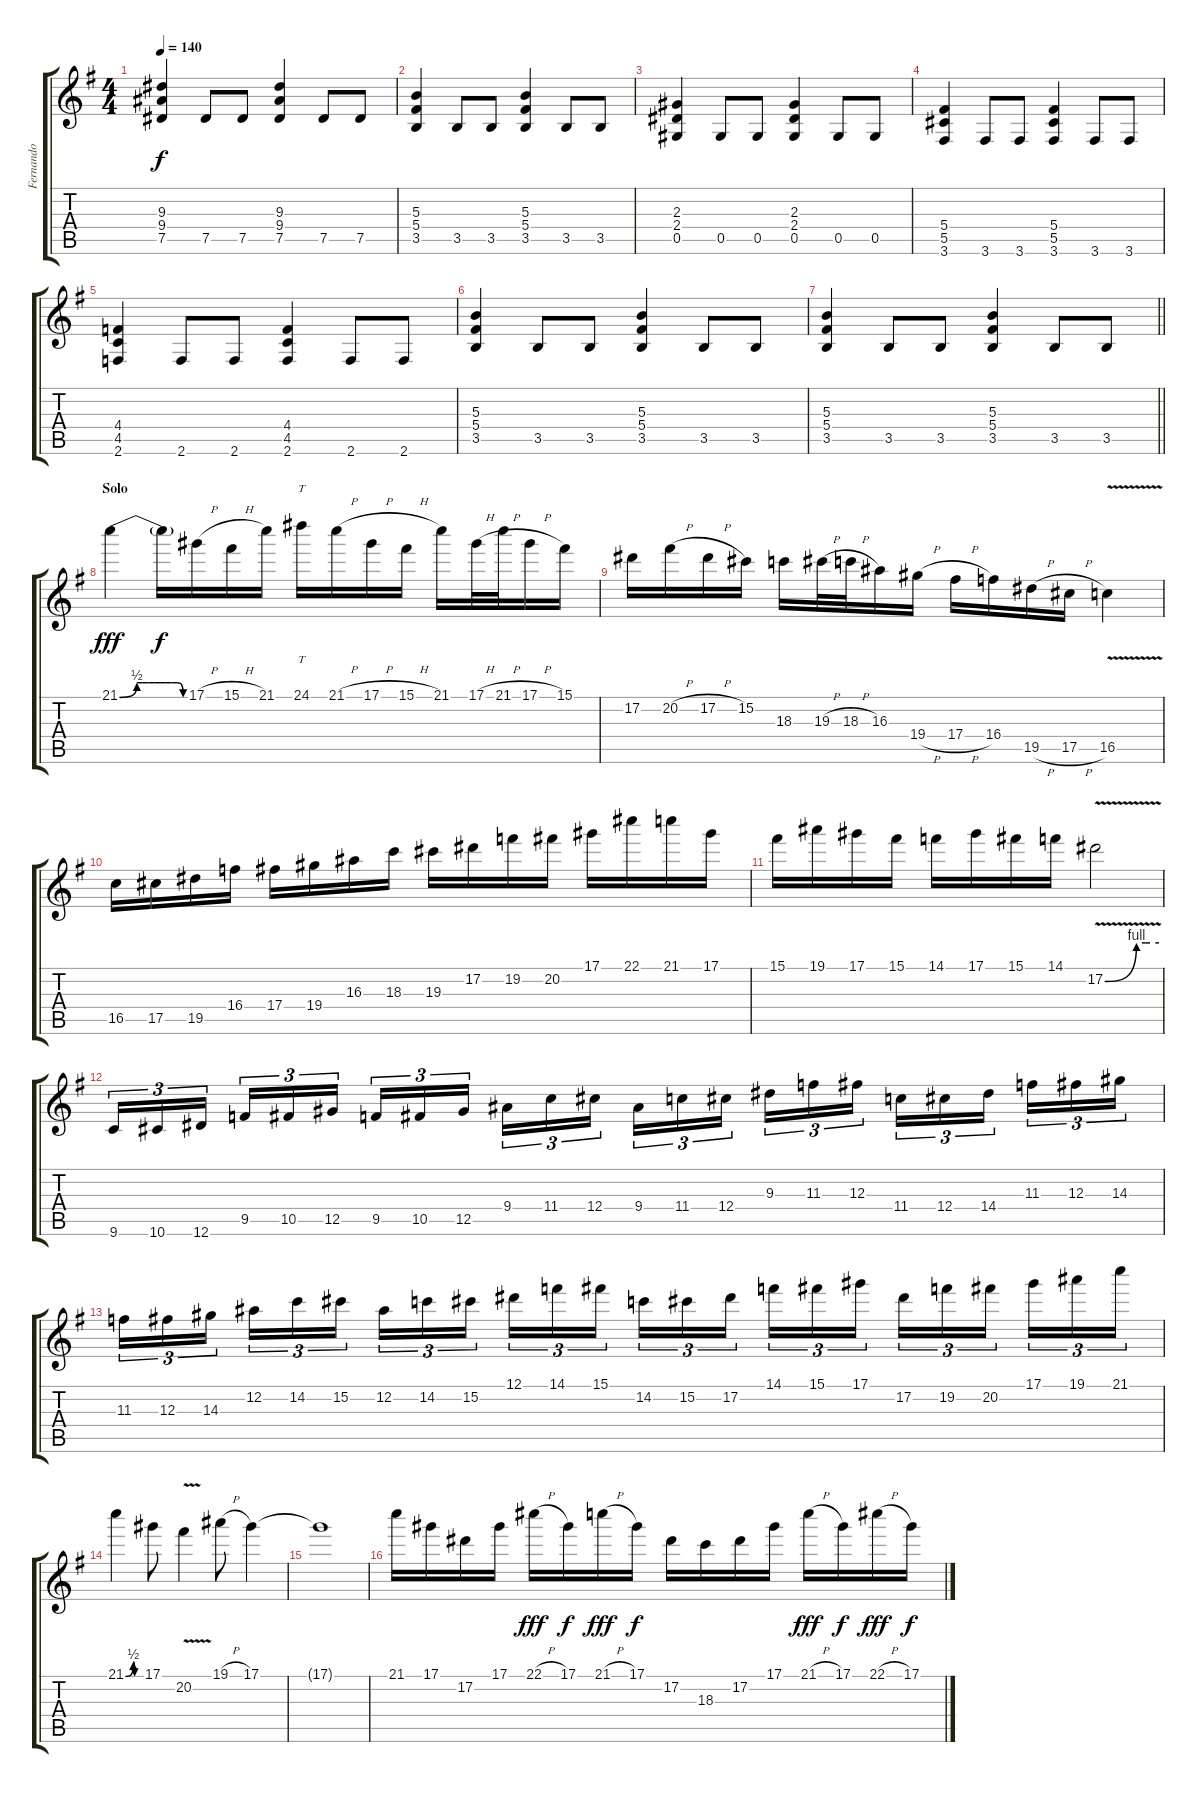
\track ("Fernando" "Fernando") {instrument distortionguitar}
\staff {score tabs}
\tuning (Eb4 Bb3 Gb3 Db3 Ab2 Eb2) {hide}
\ts (4 4)
\tempo 140
\clef g2
\ks g
(9.3 9.4 7.5).4{dy f} 7.5.8 7.5.8 (9.3 9.4 7.5).4 7.5.8 7.5.8 |
(5.3 5.4 3.5).4 3.5.8 3.5.8 (5.3 5.4 3.5).4 3.5.8 3.5.8 |
(2.3 2.4 0.5).4 0.5.8 0.5.8 (2.3 2.4 0.5).4 0.5.8 0.5.8 |
(5.4 5.5 3.6).4 3.6.8 3.6.8 (5.4 5.5 3.6).4 3.6.8 3.6.8 |
(4.4 4.5 2.6).4 2.6.8 2.6.8 (4.4 4.5 2.6).4 2.6.8 2.6.8 |
(5.3 5.4 3.5).4 3.5.8 3.5.8 (5.3 5.4 3.5).4 3.5.8 3.5.8 |
\barLineRight lightlight
(5.3 5.4 3.5).4 3.5.8 3.5.8 (5.3 5.4 3.5).4 3.5.8 3.5.8 |
\section ("" "Solo")
21.1{be (custom 0 0 15 2 20 2 25 2 30 2 35 2 40 2 45 2 50 2 55 0 60 0)}.4{dy fff volume 16} 21.1{t}.16{dy f} 17.1{h}.16 15.1{h}.16 21.1.16 24.1.16{tt} 21.1{h}.16 17.1{h}.16 15.1{h}.16 21.1.16 17.1{h}.32 21.1{h}.32 17.1{h}.16 15.1.16 |
17.2.16 20.2{h}.16 17.2{h}.16 15.2.16 18.3.16 19.3{h}.32 18.3{h}.32 16.3.16 19.4{h}.16 17.4{h}.16 16.4.16 19.5{h}.16 17.5{h}.16 16.5{v}.4 |
16.5.16 17.5.16 19.5.16 16.4.16 17.4.16 19.4.16 16.3.16 18.3.16 19.3.16 17.2.16 19.2.16 20.2.16 17.1.16 22.1.16 21.1.16 17.1.16 |
15.1.16 19.1.16 17.1.16 15.1.16 14.1.16 17.1.16 15.1.16 14.1.16 17.2{be (custom 0 0 35 4 45 4 50 4 60 4) v}.2 |
9.6.16{tu (3 2)} 10.6.16{tu (3 2)} 12.6.16{tu (3 2) beam splitsecondary} 9.5.16{tu (3 2)} 10.5.16{tu (3 2)} 12.5.16{tu (3 2)} 9.5.16{tu (3 2)} 10.5.16{tu (3 2)} 12.5.16{tu (3 2) beam splitsecondary} 9.4.16{tu (3 2)} 11.4.16{tu (3 2)} 12.4.16{tu (3 2)} 9.4.16{tu (3 2)} 11.4.16{tu (3 2)} 12.4.16{tu (3 2) beam splitsecondary} 9.3.16{tu (3 2)} 11.3.16{tu (3 2)} 12.3.16{tu (3 2)} 11.4.16{tu (3 2)} 12.4.16{tu (3 2)} 14.4.16{tu (3 2) beam splitsecondary} 11.3.16{tu (3 2)} 12.3.16{tu (3 2)} 14.3.16{tu (3 2)} |
11.3.16{tu (3 2)} 12.3.16{tu (3 2)} 14.3.16{tu (3 2) beam splitsecondary} 12.2.16{tu (3 2)} 14.2.16{tu (3 2)} 15.2.16{tu (3 2)} 12.2.16{tu (3 2)} 14.2.16{tu (3 2)} 15.2.16{tu (3 2) beam splitsecondary} 12.1.16{tu (3 2)} 14.1.16{tu (3 2)} 15.1.16{tu (3 2)} 14.2.16{tu (3 2)} 15.2.16{tu (3 2)} 17.2.16{tu (3 2) beam splitsecondary} 14.1.16{tu (3 2)} 15.1.16{tu (3 2)} 17.1.16{tu (3 2)} 17.2.16{tu (3 2)} 19.2.16{tu (3 2)} 20.2.16{tu (3 2) beam splitsecondary} 17.1.16{tu (3 2)} 19.1.16{tu (3 2)} 21.1.16{tu (3 2)} |
21.1{be (custom 0 0 30 2 35 0 40 0 45 0 50 0 55 0 60 0)}.4 17.1.8 20.2{v}.4 19.1{h}.8 17.1.4 |
17.1{t}.1 |
21.1.16 17.1.16 17.2.16 17.1.16 22.1{h}.16{dy fff} 17.1.16{dy f} 21.1{h}.16{dy fff} 17.1.16{dy f} 17.2.16 18.3.16 17.2.16 17.1.16 21.1{h}.16{dy fff} 17.1.16{dy f} 22.1{h}.16{dy fff} 17.1.16{dy f}
